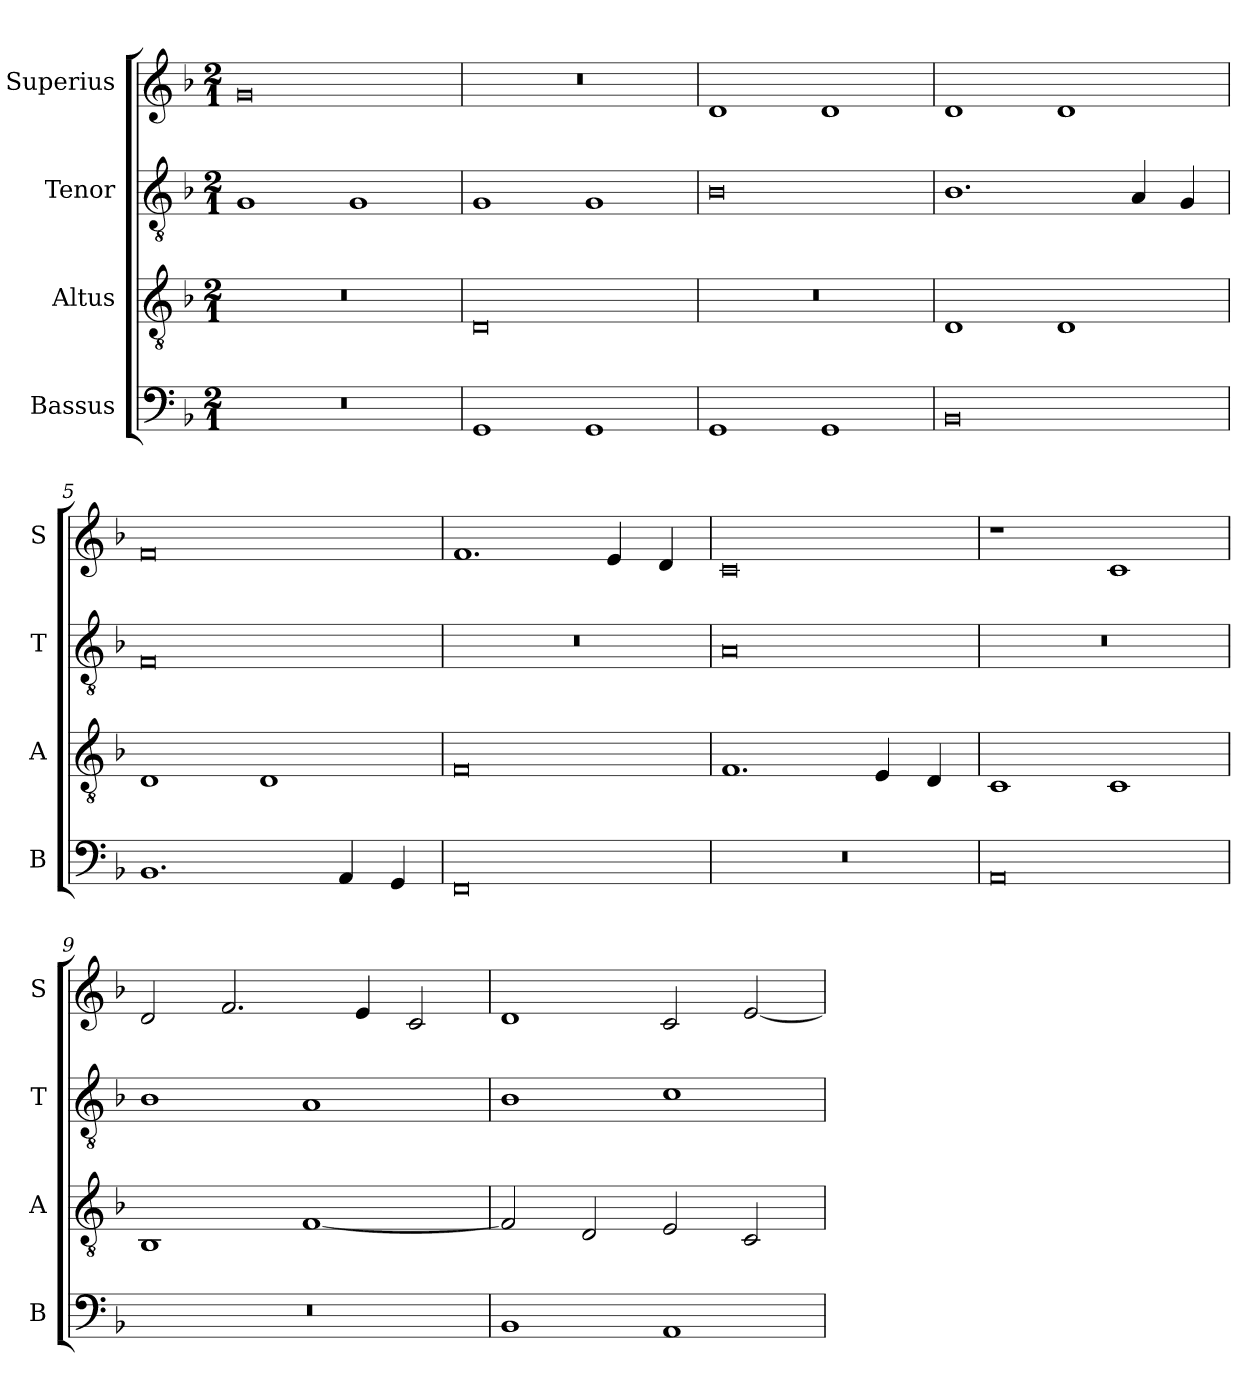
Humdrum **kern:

**kern	**kern	**kern	**kern
*part4	*part3	*part2	*part1
*staff4	*staff3	*staff2	*staff1
*I"Bassus	*I"Altus	*I"Tenor	*I"Superius
*I'B	*I'A	*I'T	*I'S
*clefF4	*clefGv2	*clefGv2	*clefG2
*k[b-]	*k[b-]	*k[b-]	*k[b-]
*M2/1	*M2/1	*M2/1	*M2/1
=1	=1	=1	=1
0r	0r	1G	0g
.	.	1G	.
=2	=2	=2	=2
1GG	0D	1G	0r
1GG	.	1G	.
=3	=3	=3	=3
1GG	0r	0B-	1d
1GG	.	.	1d
=4	=4	=4	=4
0BB-	1D	1.B-	1d
.	1D	.	1d
.	.	4A/	.
.	.	4G/	.
=5	=5	=5	=5
1.BB-	1D	0F	0f
.	1D	.	.
4AA/	.	.	.
4GG/	.	.	.
=6	=6	=6	=6
0FF	0F	0r	1.f
.	.	.	4e/
.	.	.	4d/
=7	=7	=7	=7
0r	1.F	0A	0c
.	4E/	.	.
.	4D/	.	.
=8	=8	=8	=8
0AA	1C	0r	1r
.	1C	.	1c
=9	=9	=9	=9
0r	1BB-	1B-	2d/
.	.	.	2.f/
.	[1F	1A	.
.	.	.	4e/
.	.	.	2c/
=10	=10	=10	=10
1BB-	2F/]	1B-	1d
.	2D/	.	.
1AA	2E/	1c	2c/
.	2C/	.	[2e/
=	=	=	=
*-	*-	*-	*-
